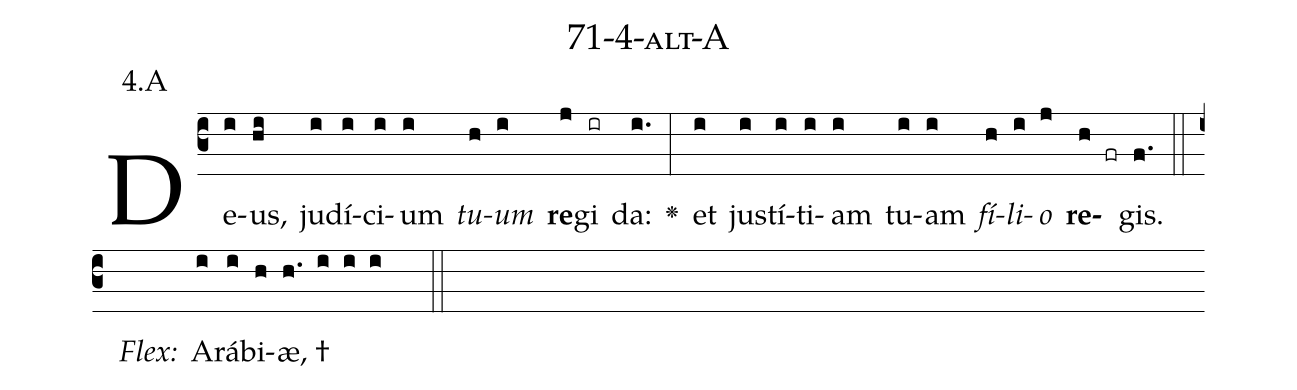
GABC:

name: 71-4-alt-A;
annotation: 4.A;
%%
(c3)De(i)us,(hi) ju(i)dí(i)ci(i)um(i) <i>tu</i>(h)<i>um</i>(i) <b>re</b>(j)gi(ir) da:(i.) <v>\greheightstar</v>(:) et(i) jus(i)tí(i)ti(i)am(i) tu(i)am(i) <i>fí</i>(h)<i>li</i>(i)<i>o</i>(j) <b>re</b>(h fr)gis.(f.) (::)
<i>Flex:</i>()  A(i)rá(i)bi(h)æ, †(h. i i i  ::)

%E(i) u(h) o(i) u(j) a(h) e.(f.) (::)
